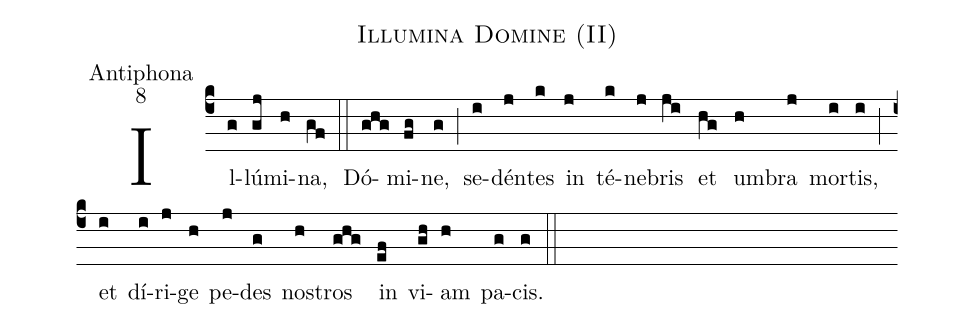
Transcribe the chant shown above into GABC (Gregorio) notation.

name:Illumina Domine (II);
office-part:Antiphona;
mode:8;
%%
(c4) Il(g)lú(gj)mi(h)na,(gf) (::)
Dó(ghg)mi(fg)ne,(g) (;) se(i)dén(j)tes(k) in(j) té(k)ne(j)bris(ji) et(hg) um(h)bra(j) mor(i)tis,(i) (;) et(i) dí(i)ri(j)ge(h) pe(j)des(g) no(h)stros(ghg) in(ef) vi(gh)am(h) pa(g)cis.(g) (::)
